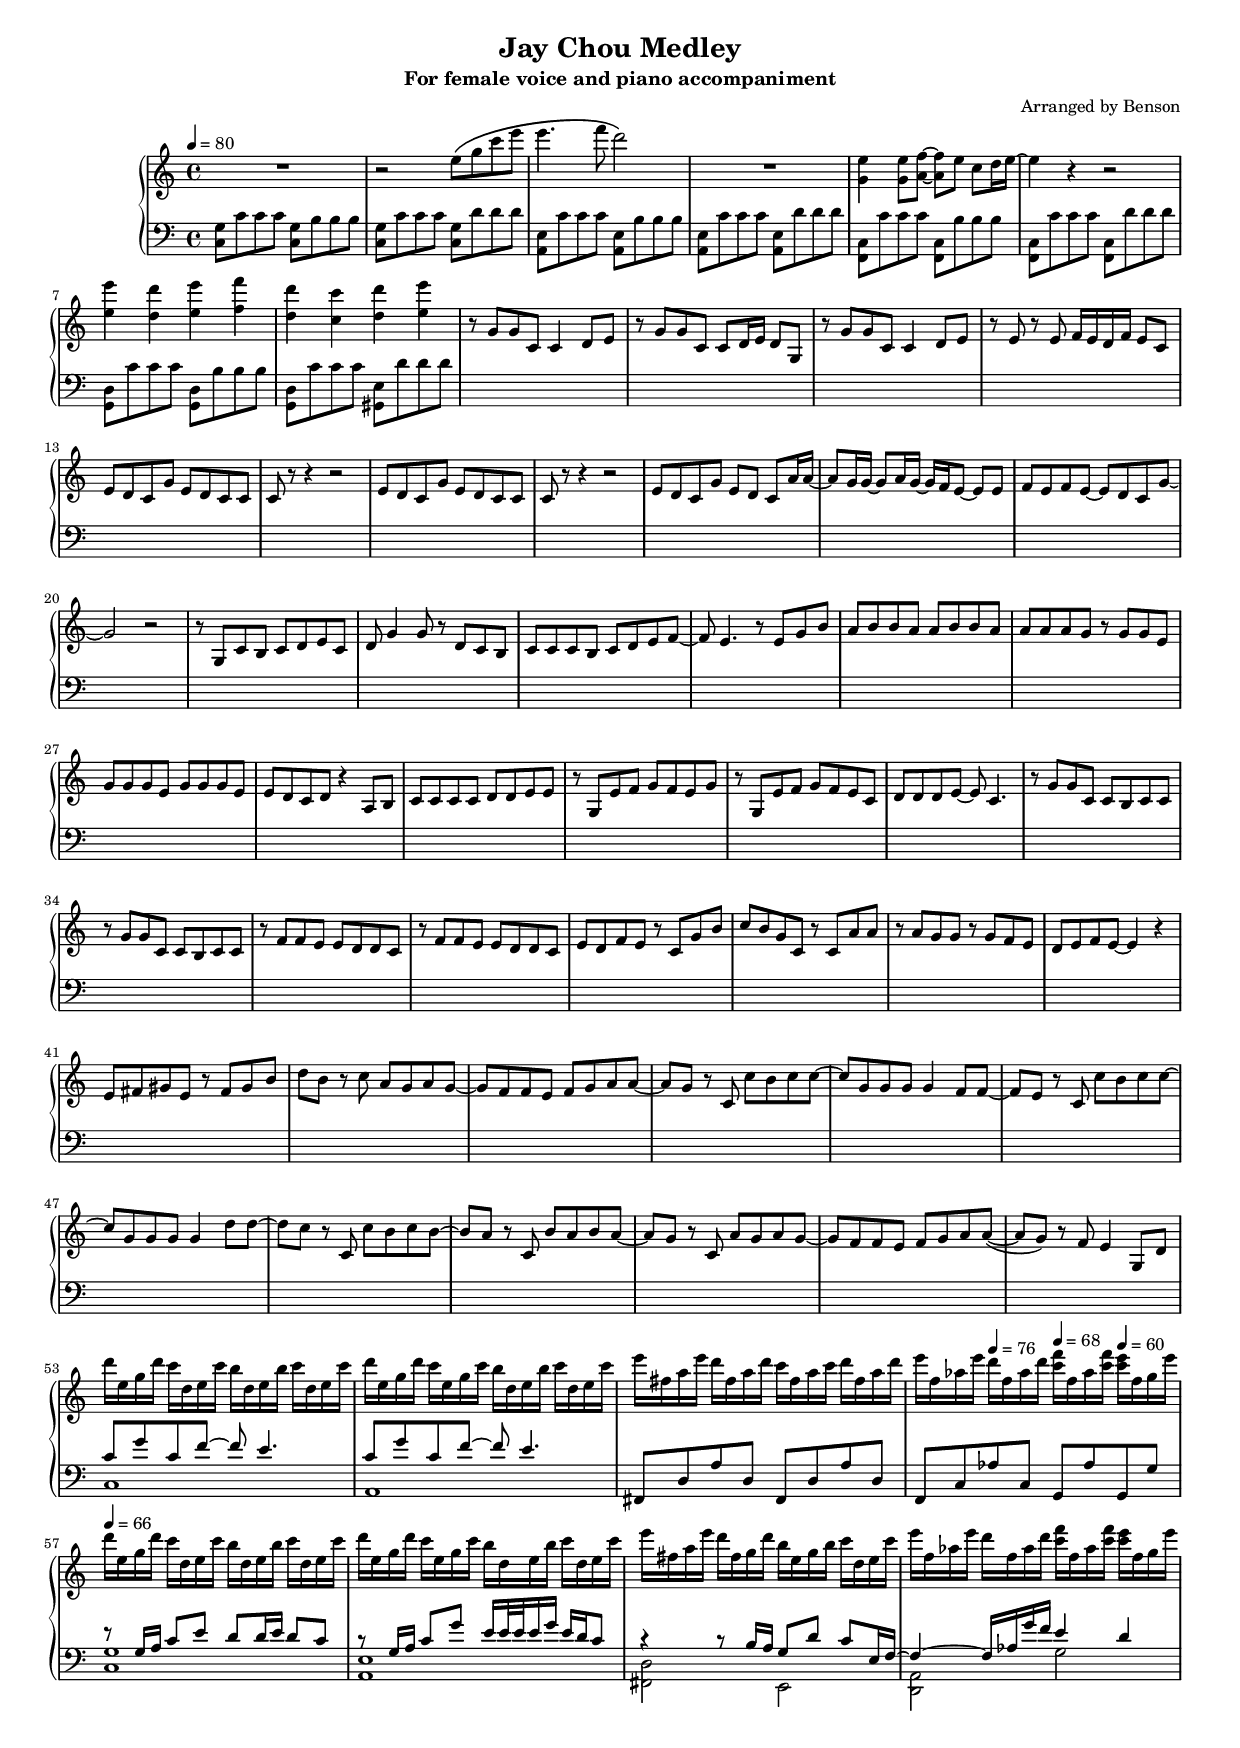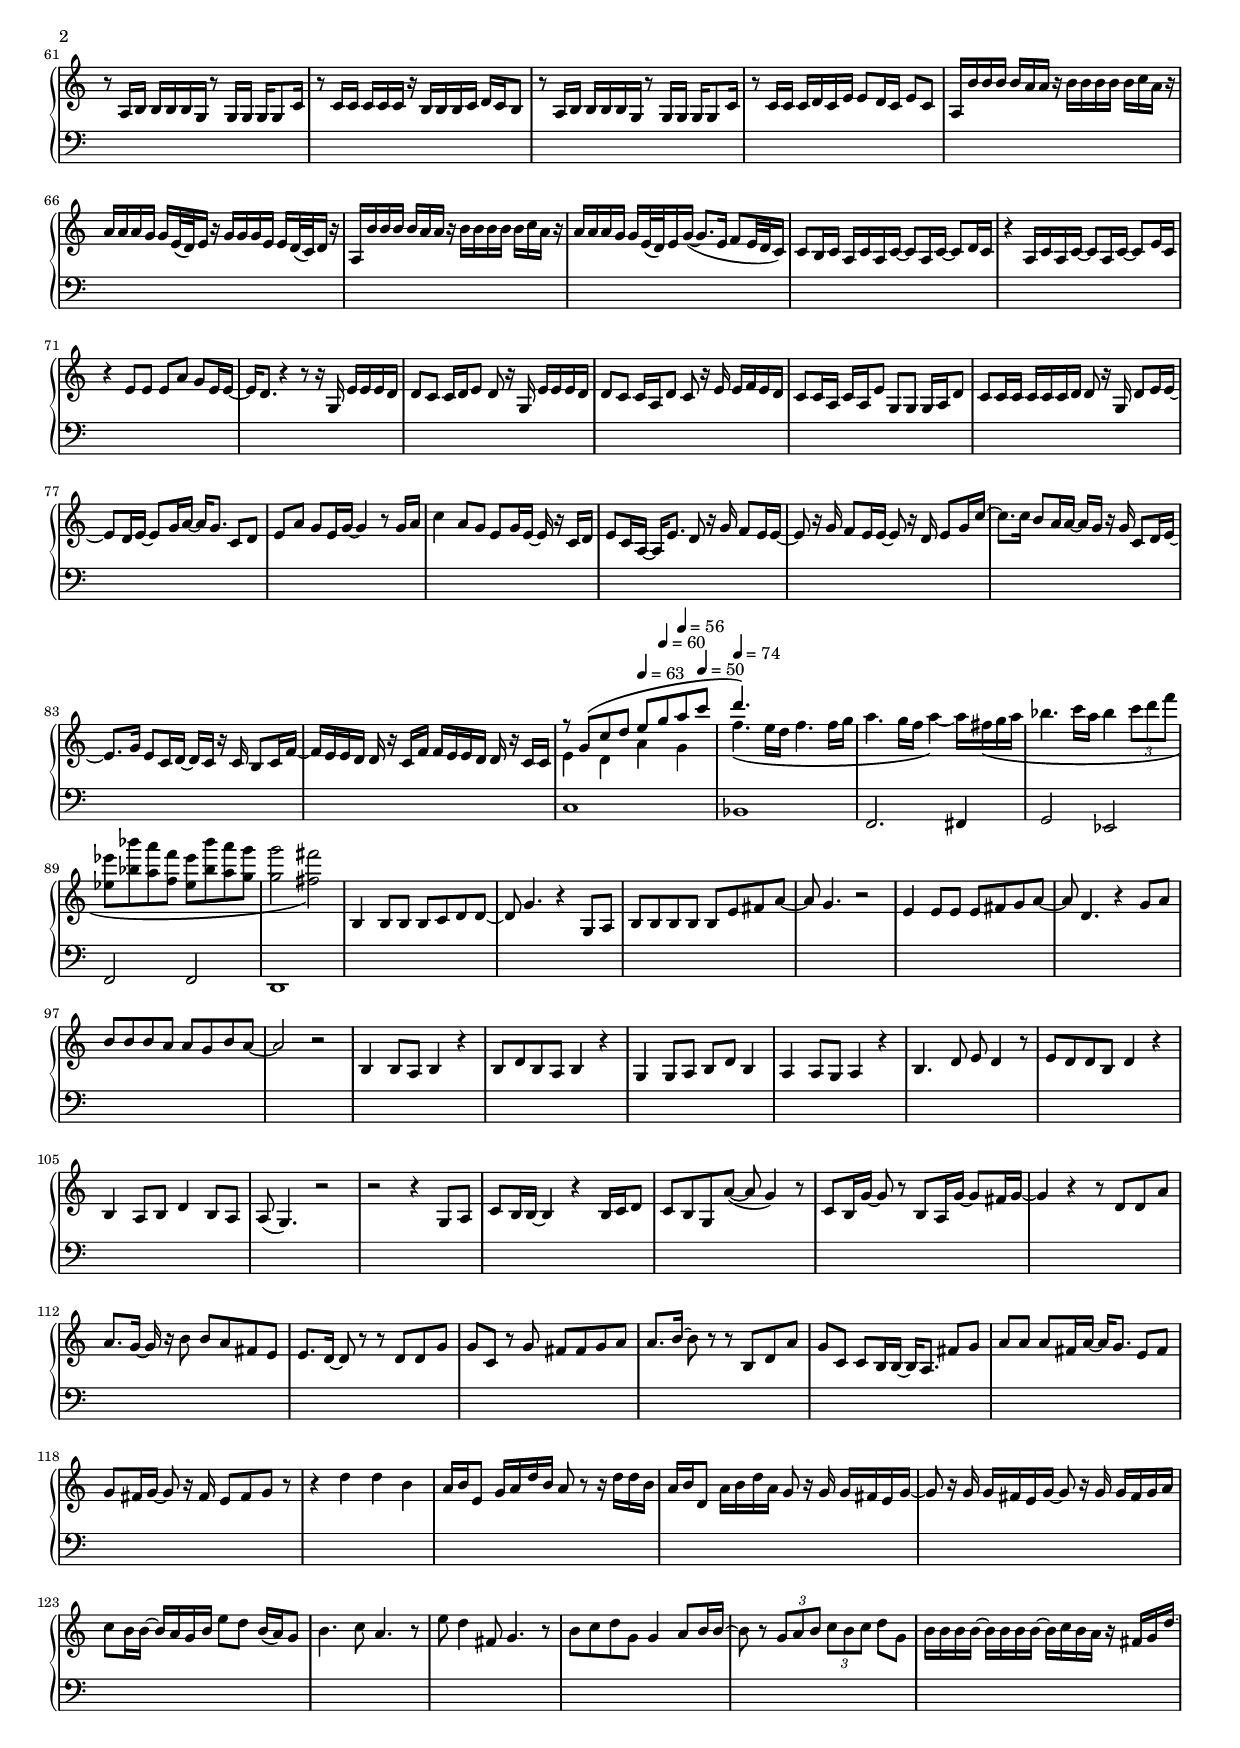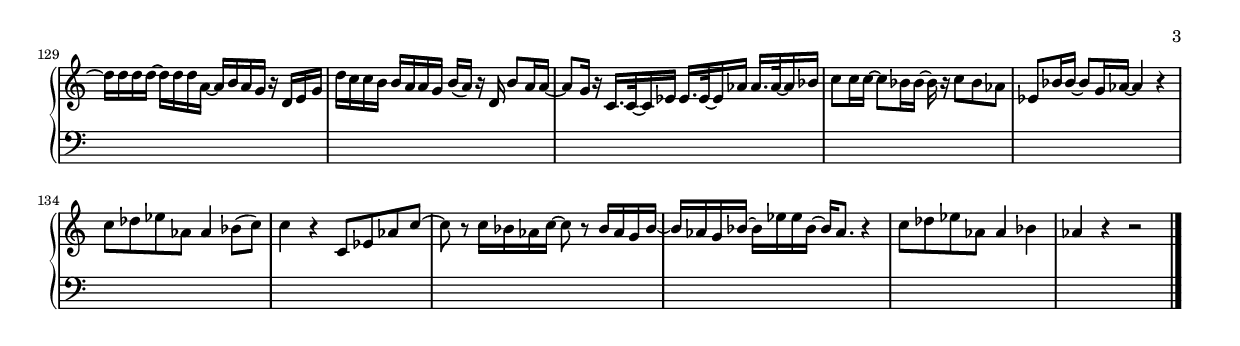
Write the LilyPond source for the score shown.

\version "2.18.2"
#(set-global-staff-size 15)

%%%%%%%%%%%%%%%%%%%%%%%%%%%%%%%%%%%%%%%%%%%%%%%%%%%%%%%%%%%%%%%%%%%%%%%%%%%%%%%%%%%%%%%%%%
%%  http://lsr.di.unimi.it/LSR/Item?id=445

%LSR by Jay Anderson.
%modyfied by Simon Albrecht on March 2014.
%=> http://lilypond.1069038.n5.nabble.com/LSR-445-error-td160662.html

#(define (octave-up m t)
 (let* ((octave (1- t))
      (new-note (ly:music-deep-copy m))
      (new-pitch (ly:make-pitch
        octave
        (ly:pitch-notename (ly:music-property m 'pitch))
        (ly:pitch-alteration (ly:music-property m 'pitch)))))
  (set! (ly:music-property new-note 'pitch) new-pitch)
  new-note))

#(define (octavize-chord elements t)
 (cond ((null? elements) elements)
     ((eq? (ly:music-property (car elements) 'name) 'NoteEvent)
       (cons (car elements)
             (cons (octave-up (car elements) t)
                   (octavize-chord (cdr elements) t))))
     (else (cons (car elements) (octavize-chord (cdr elements ) t)))))

#(define (octavize music t)
 (if (eq? (ly:music-property music 'name) 'EventChord)
       (ly:music-set-property! music 'elements (octavize-chord
(ly:music-property music 'elements) t)))
 music)

makeOctaves = #(define-music-function (parser location arg mus) (integer? ly:music?)
 (music-map (lambda (x) (octavize x arg)) (event-chord-wrap! mus)))
%%%%%%%%%%%%%%%%%%%%%%%%%%%%%%%%%%%%%%%%%%%%%%%%%%%%%%%%%%%%%%%%%%%%%%%%%%%%%%%%%%%%%%%%%%


\header {
  title = "Jay Chou Medley"
  subtitle = "For female voice and piano accompaniment"
  arranger = "Arranged by Benson"
}

upper-intro = \relative c'' {
  R1
  r2 e8\( g c e
  e4. f8 d2\)
  % d4\( g8 b, c2\)
  R1
  <g,, e'>4 q8 <a f'>~ q e' c d16 e~ e4
  % <g, e'>8 <a f'>~ q e' c d16 d %~ d2 r2
  r4 r2
  \makeOctaves 1 { e4 d e f d c d e }

  % a,8 c g' c,
  % f,8 g16 a g'8 c,
  % c, g' g' c,
  % c, g'' b,, g''

  % R1
}

lower-intro = \relative c {
  <c g'>8 c' c c
  q b b b
  q c c c
  q d d d
  <a, e'> c' c c
  q b b b
  q c c c
  q d d d
  <f,, c'> c'' c c
  q b b b
  q c c c
  q d d d
  % a,8 c g' c,
  % f,8 g16 a g'8 c,
  % c, g' g' c,
  % c, g'' b,, g''
  % <g, d'> c' c c
  <g,, d'> c' c c
  q b b b
  q c c c
  <gis, e'> d'' d d
  % <a, e'> c' c c
  % <f,, c'> a' a a
  % a,8 c g' c,
  % f,8 g16 a g'8 c,
  % c, g' g' c,
  % c, g'' b,, g''
}

upper-episode-one = \relative c''' {
  d16 e, g d' c d, e c' b d, e b' c d, e c'
  d e, g d' c e, g c b d, e b' c d, e c'
  e fis, a e' d fis, a d c fis, a c d fis, a d
  e f, aes e'
  \tempo 4 = 76
  d f, aes d
  \tempo 4 = 68
  <c f> f, aes <c f>
  \tempo 4 = 60
  <c e> f, g e'

  \tempo 4 = 66
  d16 e, g d' c d, e c' b d, e b' c d, e c'
  d e, g d' c e, g c b d, e b' c d, e c'
  % e fis, a e' d fis, a d c fis, a c d fis, a d
  % e f, aes e' d f, aes d <c f> f, aes <c f> <c e> f, g e'
  e fis, a e' d fis, g d' b e, g b c d, e c'
  e f, aes e' d f, aes d <c f> f, aes <c f> <c e> f, g e'
}

lower-episode-one = \relative c' {
  << {
    c8 g' c, f~ f e4.
    c8 g' c, f~ f e4.
  } \\ {
    c,1 a
  } >>
  fis8 d' a' d, fis, d' a' d,
  f, c' aes' c, g aes' g, g'
  << {
    r8 g16 a c8 e d d16 e d8 c
    r8 g16 a c8 g' e16 e32 e e16 g e d c8
    r4 r8 b16 a g8 d' c e,16 f~ f4~ f16 aes g' f e4 d
  } \\ {
    <c, g'>1
    <a e'>
    % <fis d'>
    % <f c'>
    <fis d'>2 e
    <d a'>2 g'
  } >>
  % a,16 e' a b c4
  % e,,16 b' d e g4
}

upper-episode-two = \relative c'' {
  << {
    r8 g\( c d
    \tempo 4 = 63 e
    \tempo 4 = 60 g
    \tempo 4 = 56 a
    \tempo 4 = 50 c
    \tempo 4 = 74 d4.\)
  } \\ {
    e,,4 d a' g
    f'4.\( e16 d f4. f16 g
    a4. g16 f a4~\) a16
    fis\( g a
    bes4. c16 a bes4 \tuplet 3/2 { c8 d f }
    \makeOctaves -1 { ees8 bes' a f ees bes' a g
    g2 fis\) }
  } >>
}

lower-episode-two = \relative c {
  c1 bes f2. fis4 g2 ees f f d1
}

melody-one = \relative c'' {
  r8 g g c, c4 d8 e
  r8 g g c, c8 d16 e d8 g,
  r8 g' g c, c4 d8 e
  r8 e8 r e8 f16 e d f e8 c

  e8 d c g' e d c c c r r4 r2
  e8 d c g' e d c c c r r4 r2
  e8 d c g' e d c a'16 a~ a8 g16 g~ g8 a16 g~ g f e8~ e8
  
  e8 f e f e~ e d c g'~ g2 r2

  % chorus
  r8 g, c b c d e c d g4 g8
  r8 d c b c c c b c d e f~ f e4.

  r8 e g b a b b a a b b a a a a g
  r8 g g e g g g e g g g e e d c d
  r4 a8 b c c c c d d e e

  r8 g, e' f g f e g
  r8 g, e'  f g f e c d d d e~ e c4.
  r8 g' g c, c b c c
  r8 g' g c, c b c c
  r8 f f e e d d c
  r8 f f e e d d c

  e8 d f e r c g' b c b g c,
  r8 c a' a r a g g r g f e d e f e~ e4 r4
  e8 fis gis e r fis gis b d b

  r8 c a g a g~ g f f e f g a a~ a g r
  c,8 c' b c c~ c g g g g4 f8 f~ f e r
  c8 c' b c c~ c g g g g4 d'8 d~ d c r
  c,8 c' b c b~ b a r c, b' a b a~ a g r
  c,8 a' g a g~ g f f e f g a a~( a g) r
  f8 e4 g,8 d'
  % TODO
  
}
melody-two = \relative c' {
  r8 a16 b b b b g r8 g16 g g g8 c16
  r8 c16 c c c c r b b b c d c b8
  r8 a16 b b b b g r8 g16 g g g8 c16
  r8 c16 c c d c e e8 d16 c e8 c 

  a16 b' b b b a a r
  b16 b b b b c a r
  a16 a a g g e32( d) e16 r
  g16 g g e e d32( c) d16 r
  a16 b' b b b a a r
  b16 b b b b c a r
  a16 a a g g e32( d) e16 g~( g8. e16 f8 e32 d c16)
  c8 b16 c

  a16 c a c~ c8 a16 c~ c8 d16 c
  r4 a16 c a c~ c8 a16 c~ c8 e16 c
  r4 e8 e e a g e16 e~ e d8. r4 r8 r16

  g,16 e' e e d d8 c c16 d e8 d r16
  g,16 e' e e d d8 c c16 a d8 c r16
  e16 e f e d c8 c16 a c a e'8 g,
  g8 g16 a d8 c c16 c c c c d d8 r16

  g,16 d'8 e16 e~ e8 d16 e~ e8 g16 a~ a g8.
  c,8 d e a g e16 g~ g4 r8
  g16 a c4 a8 g e g16 e~ e r
  c16 d e8 c16 a~ a e'8. d8 r16

  g16 f8 e16 e~ e8 r16 g f8 e16 e~ e8 r16
  d16 e8 g16 c~ c8. c16 b8 a16 a~ a g r
  g16 c,8 d16 e~ e8. g16 e8 c16 d~ d c r
  c16 b8 c16 f~ f e e d d r c f f e e d d r c c

}
melody-three = \relative c' {
  b4 b8 b b c d d~ d g4. r4
  g,8 a b b b b b e fis a~ a g4. r2
  e4 e8 e e fis g a~ a d,4. r4
  g8 a b b b a a g b a~ a2 r2

  b,4 b8 a b4 r b8 d b a b4 r
  g4 g8 a b d b4 a4 a8 g a4 r
  b4. d8 e d4 r8 e d d b d4 r
  b4 a8 b d4 b8 a a( g4.) r2

  r2 r4
  g8 a c8 b16 b~ b4 r4 b16 c d8 c b g a'~( a g4) r8
  c,8 b16 g'~ g8 r b,8 a16 g'~ g8 fis16 g~ g4 r r8

  d8 d a' a8. g16~ g16 r b8 b a fis e e8. d16~ d8 r r
  d8 d g g c, r g' fis fis g a a8. b16~ b8 r r

  b,8 d a' g c, c b16 b~ b a8.
  fis'8 g a a a fis16 a~ a g8.
  e8 fis g fis16 g~ g8 r16 fis e8 fis g r
  % r4 \transpose c des \relative c' { d'
  r4 d' d b
  a16 b e,8 g16 a d b a8 r r16
  d16 d b a b d,8 a'16 b d a g8 r16

  g16 g fis e g~ g8 r16 g g fis e g~ g8 r16
  g16 g fis g a c8 b16 b~ b a g b

  % b8 a g b b4. c8 a4. r8
  % a4 d8 fis, g4. r8
  % b8 c d g, g4 a8 b16 b~ b4 r
  % b,8 d g b~
  % b8 r b16 a g b~ b8 r
  % a16 g fis a~ a g fis a~ a d d a~ a g8. r4
  e8 d b16( a) g8 b4. c8 a4. r8
  e'8 d4 fis,8 g4. r8
  b8 c d g, g4 a8 b16 b~ b8 r



  \tuplet 3/2 4 { g8 a b c b c } d8 g,
  b16 b b b~ b b b b~ b c b a r
  fis16 g d'~ d d d d~ d d d a~ a b a g r
  d16 e g d' c c b b a a g b( a) r d,16
  % b'8 a16 a~ a8 g16 } r
  b'8 a16 a~ a8 g16 r
}

melody-ending = \relative c' {
  c16. c32~ c16 ees ees16. ees32~ ees16 aes
  aes16. aes32~ aes16 bes
  c8 c16 c~ c8 bes16 bes~ bes16 r
  c8 bes aes ees bes'16 bes~ bes8 g16 aes~ aes4 r
  c8 des ees aes, aes4 bes8( c) c4 r
  c,8 ees aes c~
  c8 r c16 bes aes c~ c8 r
  bes16 aes g bes~ bes aes g bes~ bes ees ees bes~ bes aes8. r4

  c8 des ees aes, aes4 bes aes r r2
}

drum-bass = \drummode { bd4. bd8 bd2 }
drum-snare = \drummode { hh8 hh sn hh hh hh sn hh }

upper-midi = \relative c' {
  \set Staff.pedalSustainStyle = #'bracket
  \key c \major
  \clef treble
  \tempo 4 = 80
  \time 4/4
  \upper-intro
  \melody-one
  \upper-episode-one
  \melody-two
  \upper-episode-two
  \melody-three
  \melody-ending
  \bar "|."
}

upper-print = \relative c' {
  \set Staff.pedalSustainStyle = #'bracket
  \key c \major
  \clef treble
  \tempo 4 = 80
  \time 4/4
  \upper-intro
  \melody-one
  \upper-episode-one
  \melody-two
  \upper-episode-two
  \melody-three
  \melody-ending
  \bar "|."
}

lower-midi = \relative c {
  \set Staff.pedalSustainStyle = #'bracket
  \key c \major
  \clef bass
  \time 4/4
  \lower-intro
  #(skip-of-length melody-one)
  \lower-episode-one
  #(skip-of-length melody-two)
  \lower-episode-two
  #(skip-of-length melody-three)
  #(skip-of-length melody-ending)
  \bar "|."
}

lower-print = \relative c {
  \set Staff.pedalSustainStyle = #'bracket
  \key c \major
  \clef bass
  \time 4/4
  \lower-intro
  #(skip-of-length melody-one)
  \lower-episode-one
  #(skip-of-length melody-two)
  \lower-episode-two
  #(skip-of-length melody-three)
  #(skip-of-length melody-ending)
  \bar "|."
}

dynamics = {
}

guitarchords = \chordmode {
}

\score {
  <<
    % \new ChordNames {
      % \guitarchords
    % }
    \new PianoStaff <<
      \set Staff.midiInstrument = #"acoustic grand"
      \set Staff.instrumentName = #"Piano"
      \new Staff = "right" {
        \set Staff.midiMinimumVolume = #0.5
        \set Staff.midiMaximumVolume = #0.6
        \upper-midi
      }
      \new Staff = "left" {
        \set Staff.midiMinimumVolume = #0.5
        \set Staff.midiMaximumVolume = #0.6
        \lower-midi
      }
    >>
    \new DrumStaff <<
      \new DrumVoice { \repeat unfold 142 \drum-bass }
      \new DrumVoice { \repeat unfold 142 \drum-snare }
    >>
  >>
  \midi {
    \context {
      \ChordNameVoice \remove Note_performer
    }
  }
}

\score {
  <<
    \new ChordNames {
      \set chordChanges = ##t
      % \guitarchords
    }
    \new PianoStaff <<
      \set PianoStaff.connectArpeggios = ##t
      \set Staff.midiInstrument = #"acoustic grand"
      \set Staff.instrumentName = #"Piano"
      \new Staff = "right" { \upper-print }
      \new Dynamics = "Dynamics_pf" \dynamics
      \new Staff = "left" { \lower-print }
    >>
  >>
  \layout {
    \context {
      % add the RemoveEmptyStaffContext that erases rest-only staves
      \Staff \RemoveEmptyStaves
    }
    \context {
      % add the RemoveEmptyStaffContext that erases rest-only staves
      \Dynamics \RemoveEmptyStaves
    }
    \context {
      \Score
      % Remove all-rest staves also in the first system
      \override VerticalAxisGroup.remove-first = ##t
      % If only one non-empty staff in a system exists, still print the starting bar
      \override SystemStartBar.collapse-height = #1
    }
    \context {
      \ChordNames
      \override ChordName #'font-size = #-3
    }
  }
}
